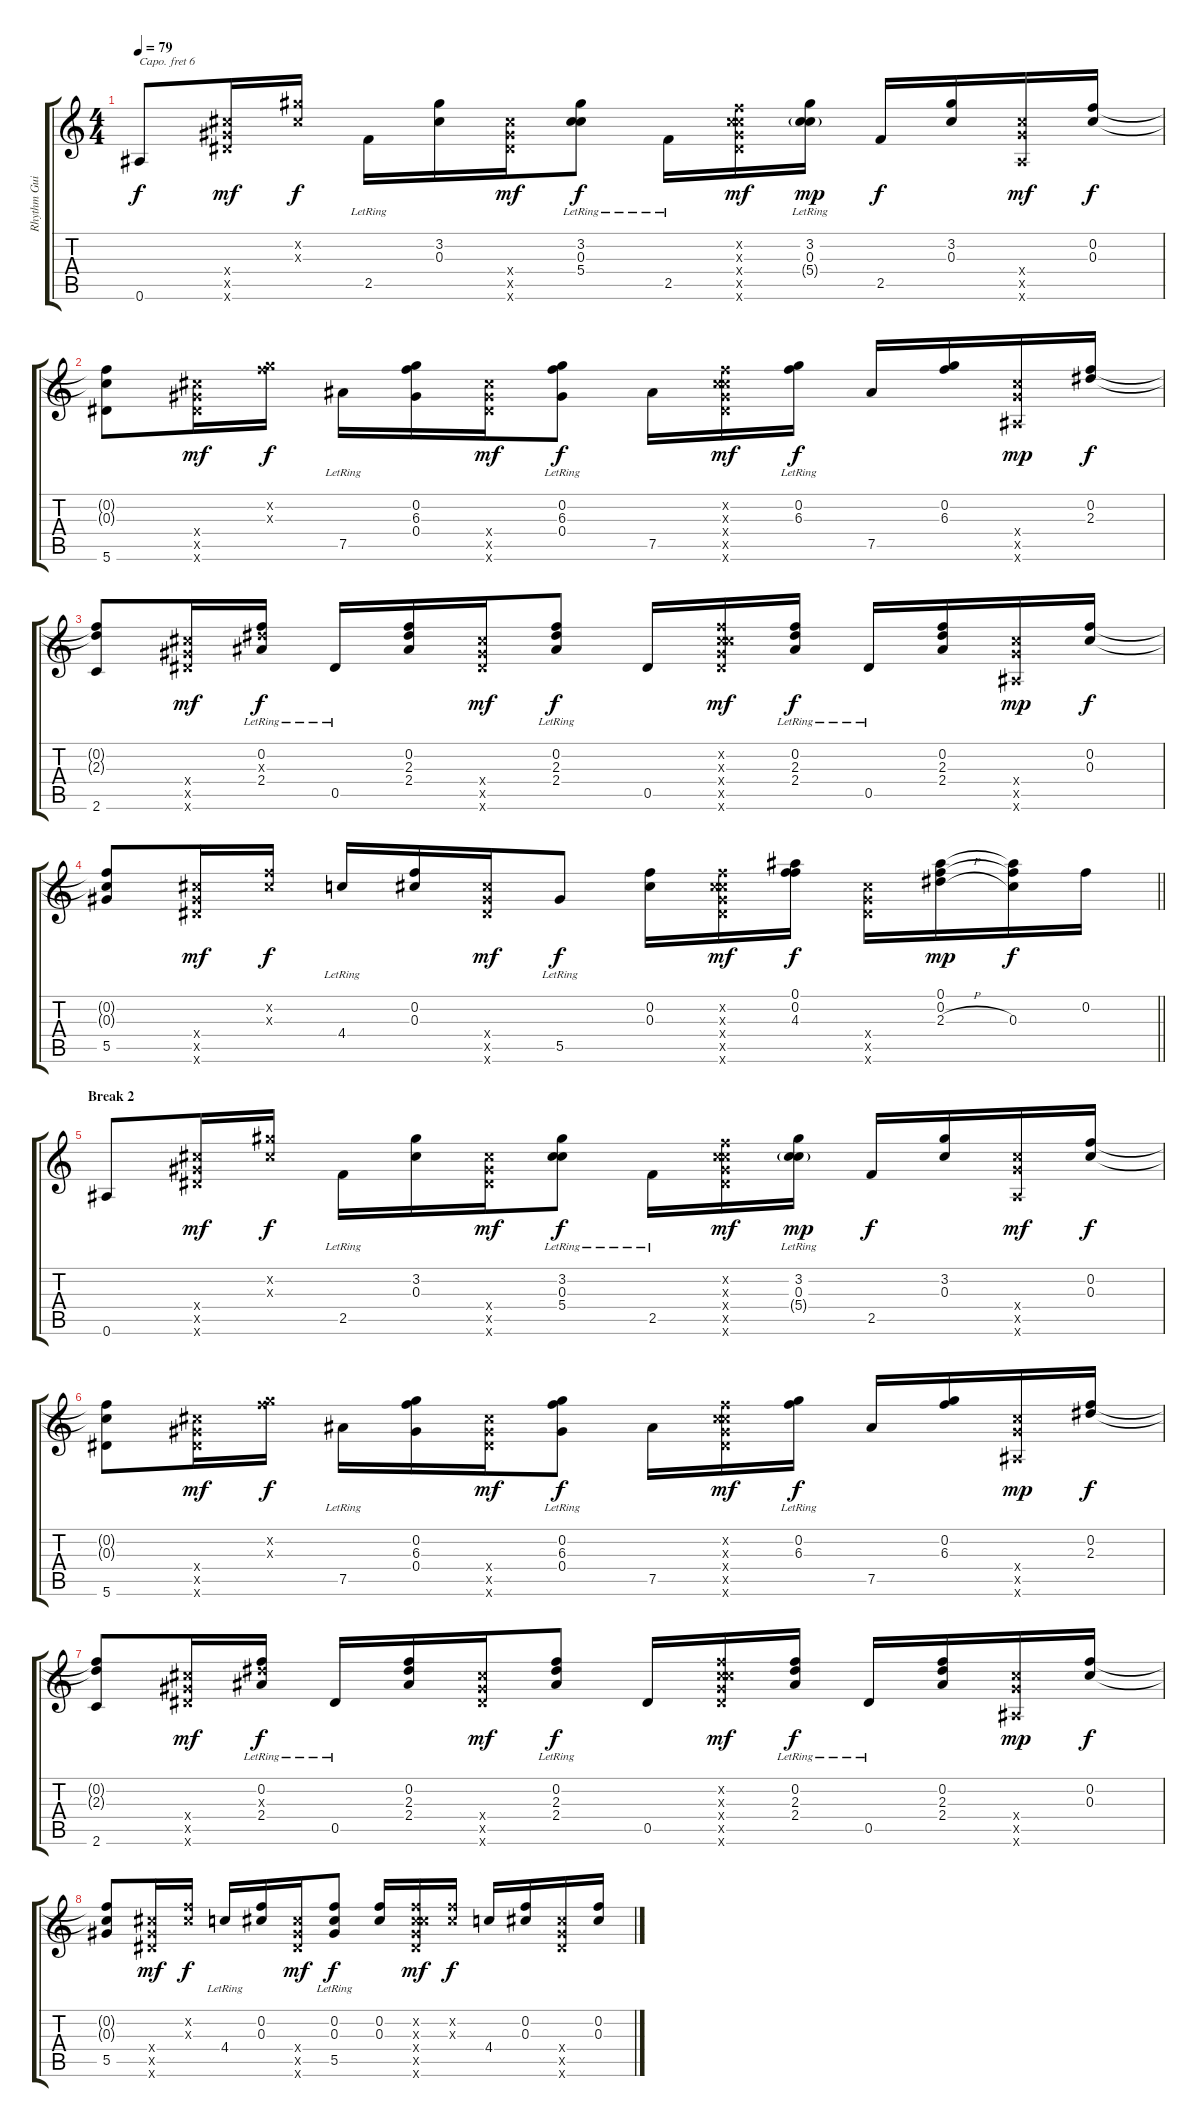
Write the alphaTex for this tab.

\track ("Rhythm Guitar (Eirik)" "Rhythm Gui") {instrument acousticguitarnylon}
\staff {score tabs}
\capo 6
\tuning (E4 B3 G3 D3 A2 E2) {hide}
\ts (4 4)
\tempo 79
\clef g2
\ks c
0.6.8{dy f} (5.4{x} 5.5{x} 5.6{x}).16{dy mf} (3.2{x} 0.3{x}).16{dy f} 2.5{lr}.16 (3.2 0.3).16 (5.4{x} 5.5{x} 5.6{x}).16{dy mf} (3.2{lr} 0.3 5.4{lr}).8{dy f} 2.5{lr}.16 (0.2{x} 0.3{x} 5.4{x} 5.5{x} 5.6{x}).16{dy mf} (3.2{lr} 0.3{lr} 5.4{g}).16{dy mp} 2.5.16{dy f} (3.2 0.3).16 (5.4{x} 5.5{x} 0.6{x}).16{dy mf} (0.2 0.3).16{dy f} |
(0.2{t} 0.3{t} 5.6).8 (5.4{x} 5.5{x} 5.6{x}).16{dy mf} (0.2{x} 6.3{x}).16{dy f} 7.5{lr}.16 (0.2 6.3 0.4).16 (5.4{x} 5.5{x} 5.6{x}).16{dy mf} (0.2{lr} 6.3{lr} 0.4{lr}).8{dy f} 7.5.16 (0.2{x} 0.3{x} 5.4{x} 5.5{x} 5.6{x}).16{dy mf} (0.2{lr} 6.3{lr}).16{dy f} 7.5.16 (0.2 6.3).16 (5.4{x} 5.5{x} 0.6{x}).16{dy mp} (0.2 2.3).16{dy f} |
(0.2{t} 2.3{t} 2.6).8 (5.4{x} 5.5{x} 5.6{x}).16{dy mf} (0.2 2.3{x} 2.4{lr}).16{dy f} 0.5{lr}.16 (0.2 2.3 2.4).16 (5.4{x} 5.5{x} 5.6{x}).16{dy mf} (0.2{lr} 2.3{lr} 2.4).8{dy f} 0.5.16 (0.2{x} 0.3{x} 5.4{x} 5.5{x} 5.6{x}).16{dy mf} (0.2{lr} 2.3{lr} 2.4).16{dy f} 0.5{lr}.16 (0.2 2.3 2.4).16 (5.4{x} 5.5{x} 0.6{x}).16{dy mp} (0.2 0.3).16{dy f} |
\barLineRight lightlight
(0.2{t} 0.3{t} 5.5).8 (5.4{x} 5.5{x} 5.6{x}).16{dy mf} (0.2{x} 0.3{x}).16{dy f} 4.4{lr}.16 (0.2 0.3).16 (5.4{x} 5.5{x} 5.6{x}).16{dy mf} 5.5{lr}.8{dy f} (0.2 0.3).16 (0.2{x} 0.3{x} 5.4{x} 5.5{x} 5.6{x}).16{dy mf} (0.1 0.2 4.3).16{dy f} (5.4{x} 5.5{x} 5.6{x}).16 (0.1 0.2 2.3{h}).16{dy mp} (0.1{t} 0.2{t} 0.3).16{dy f} 0.2.16 |
\section ("" "Break 2")
0.6.8 (5.4{x} 5.5{x} 5.6{x}).16{dy mf} (3.2{x} 0.3{x}).16{dy f} 2.5{lr}.16 (3.2 0.3).16 (5.4{x} 5.5{x} 5.6{x}).16{dy mf} (3.2{lr} 0.3 5.4{lr}).8{dy f} 2.5{lr}.16 (0.2{x} 0.3{x} 5.4{x} 5.5{x} 5.6{x}).16{dy mf} (3.2{lr} 0.3{lr} 5.4{g}).16{dy mp} 2.5.16{dy f} (3.2 0.3).16 (5.4{x} 5.5{x} 0.6{x}).16{dy mf} (0.2 0.3).16{dy f} |
(0.2{t} 0.3{t} 5.6).8 (5.4{x} 5.5{x} 5.6{x}).16{dy mf} (0.2{x} 6.3{x}).16{dy f} 7.5{lr}.16 (0.2 6.3 0.4).16 (5.4{x} 5.5{x} 5.6{x}).16{dy mf} (0.2{lr} 6.3{lr} 0.4{lr}).8{dy f} 7.5.16 (0.2{x} 0.3{x} 5.4{x} 5.5{x} 5.6{x}).16{dy mf} (0.2{lr} 6.3{lr}).16{dy f} 7.5.16 (0.2 6.3).16 (5.4{x} 5.5{x} 0.6{x}).16{dy mp} (0.2 2.3).16{dy f} |
(0.2{t} 2.3{t} 2.6).8 (5.4{x} 5.5{x} 5.6{x}).16{dy mf} (0.2 2.3{x} 2.4{lr}).16{dy f} 0.5{lr}.16 (0.2 2.3 2.4).16 (5.4{x} 5.5{x} 5.6{x}).16{dy mf} (0.2{lr} 2.3{lr} 2.4).8{dy f} 0.5.16 (0.2{x} 0.3{x} 5.4{x} 5.5{x} 5.6{x}).16{dy mf} (0.2{lr} 2.3{lr} 2.4).16{dy f} 0.5{lr}.16 (0.2 2.3 2.4).16 (5.4{x} 5.5{x} 0.6{x}).16{dy mp} (0.2 0.3).16{dy f} |
(0.2{t} 0.3{t} 5.5).8 (5.4{x} 5.5{x} 5.6{x}).16{dy mf} (0.2{x} 0.3{x}).16{dy f} 4.4{lr}.16 (0.2 0.3).16 (5.4{x} 5.5{x} 5.6{x}).16{dy mf} (0.2 0.3 5.5{lr}).8{dy f} (0.2 0.3).16 (0.2{x} 0.3{x} 5.4{x} 5.5{x} 5.6{x}).16{dy mf} (0.2{x} 0.3{x}).16{dy f} 4.4.16 (0.2 0.3).16 (5.4{x} 5.5{x} 5.6{x}).16 (0.2 0.3).16
